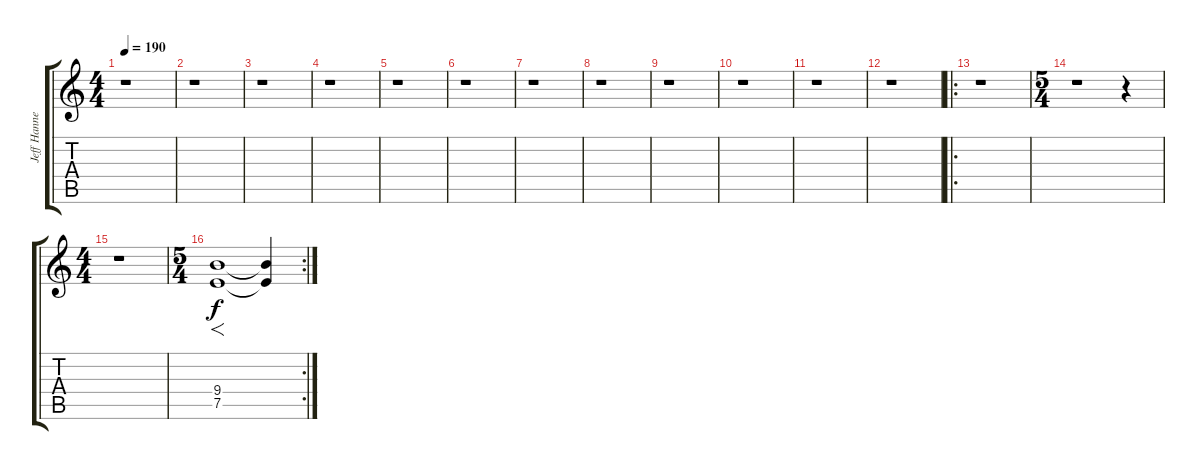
\track ("Jeff Hanneman" "Jeff Hanne") {instrument distortionguitar}
\staff {score tabs}
\tuning (E4 B3 G3 D3 A2 E2) {hide}
\ts (4 4)
\tempo 190
\clef g2
\ks c
r.1{dy f instrument distortionguitar} |
r.1 |
r.1 |
r.1 |
r.1 |
r.1 |
r.1 |
r.1 |
r.1 |
r.1 |
r.1 |
r.1 |
\ro
r.1 |
\ts (5 4)
r.1 r.4 |
\ts (4 4)
r.1 |
\rc 2
\ts (5 4)
(9.4 7.5).1{f} (9.4{t} 7.5{t}).4
